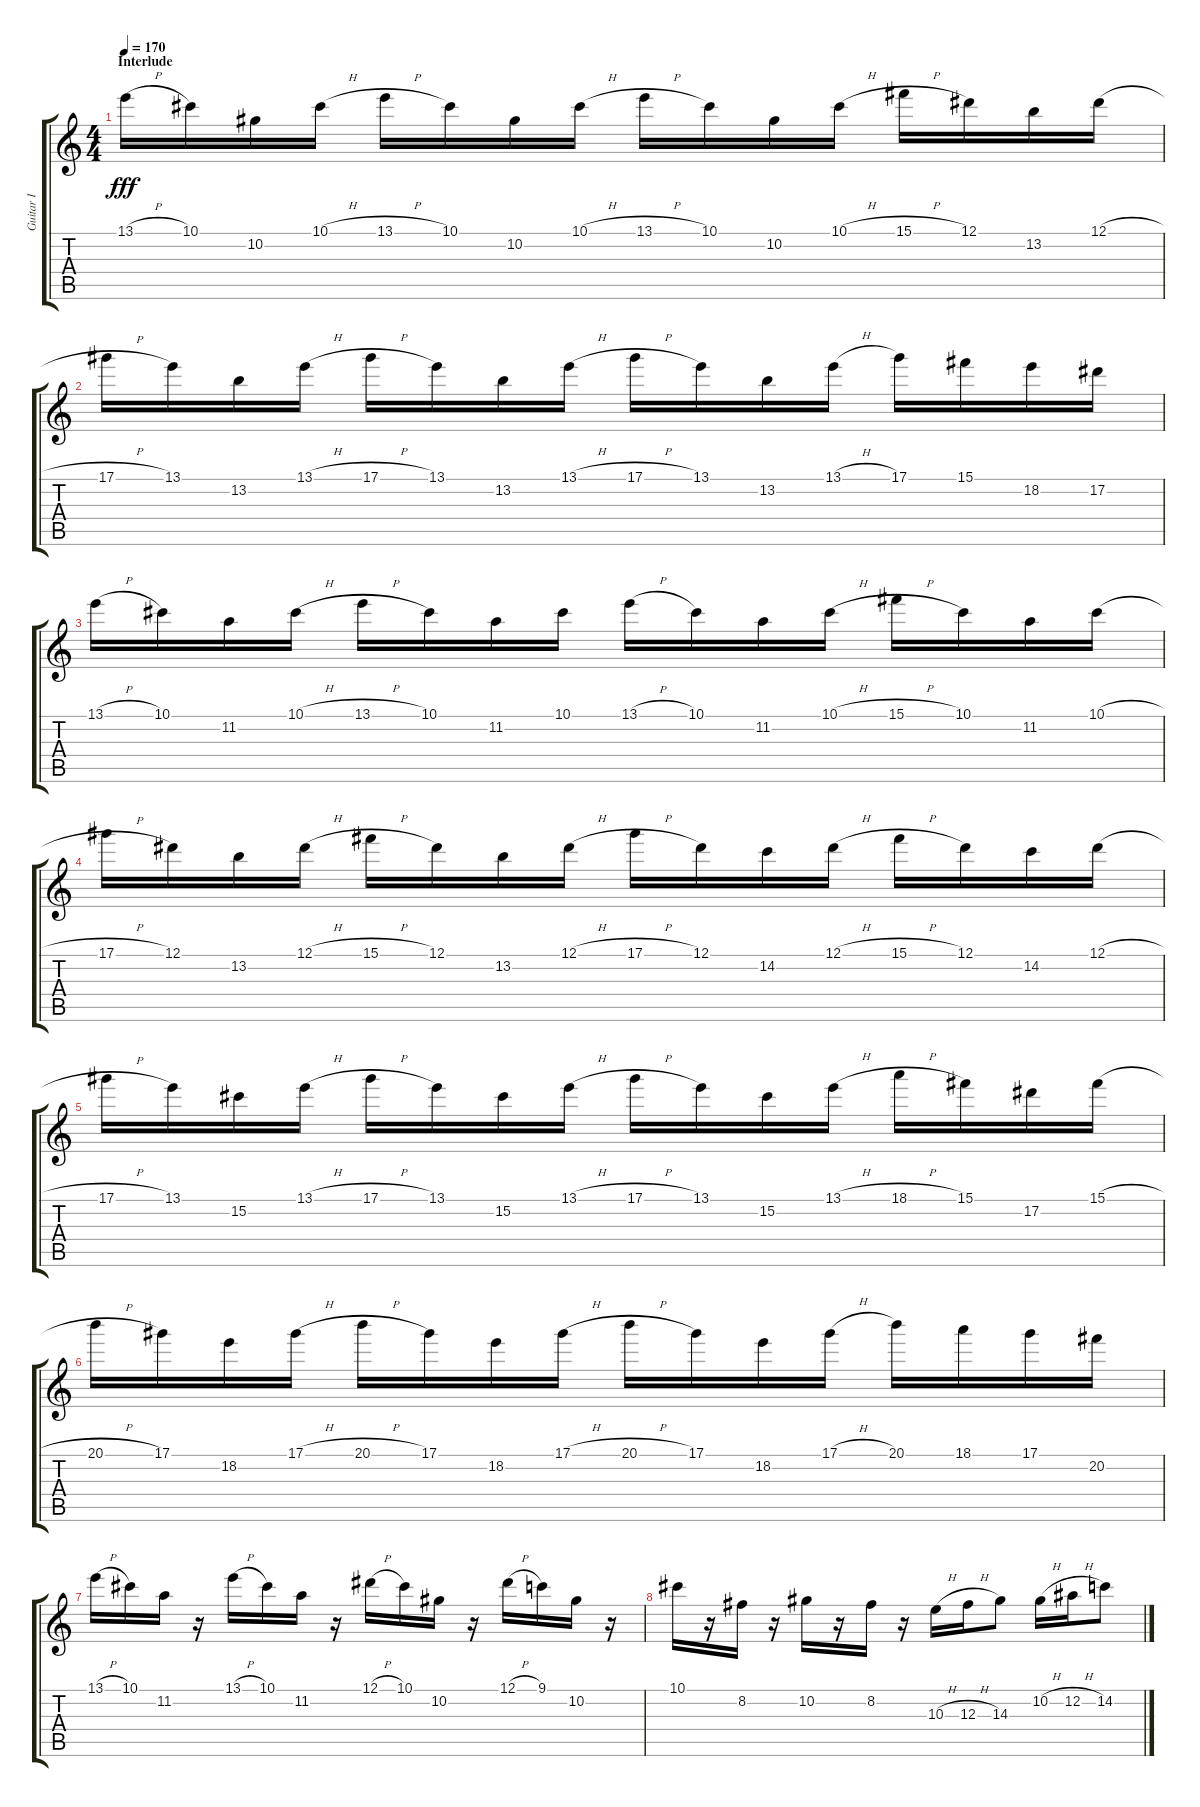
\track ("Guitar I" "Guitar I") {instrument distortionguitar}
\staff {score tabs}
\tuning (Eb4 Bb3 Gb3 Db3 Ab2 Eb2) {hide}
\ts (4 4)
\section ("" "Interlude")
\tempo 170
\clef g2
\ks c
13.1{h}.16{dy fff} 10.1.16 10.2.16 10.1{h}.16 13.1{h}.16 10.1.16 10.2.16 10.1{h}.16 13.1{h}.16 10.1.16 10.2.16 10.1{h}.16 15.1{h}.16 12.1.16 13.2.16 12.1{h}.16 |
17.1{h}.16 13.1.16 13.2.16 13.1{h}.16 17.1{h}.16 13.1.16 13.2.16 13.1{h}.16 17.1{h}.16 13.1.16 13.2.16 13.1{h}.16 17.1.16 15.1.16 18.2.16 17.2.16 |
13.1{h}.16 10.1.16 11.2.16 10.1{h}.16 13.1{h}.16 10.1.16 11.2.16 10.1.16 13.1{h}.16 10.1.16 11.2.16 10.1{h}.16 15.1{h}.16 10.1.16 11.2.16 10.1{h}.16 |
17.1{h}.16 12.1.16 13.2.16 12.1{h}.16 15.1{h}.16 12.1.16 13.2.16 12.1{h}.16 17.1{h}.16 12.1.16 14.2.16 12.1{h}.16 15.1{h}.16 12.1.16 14.2.16 12.1{h}.16 |
17.1{h}.16 13.1.16 15.2.16 13.1{h}.16 17.1{h}.16 13.1.16 15.2.16 13.1{h}.16 17.1{h}.16 13.1.16 15.2.16 13.1{h}.16 18.1{h}.16 15.1.16 17.2.16 15.1{h}.16 |
20.1{h}.16 17.1.16 18.2.16 17.1{h}.16 20.1{h}.16 17.1.16 18.2.16 17.1{h}.16 20.1{h}.16 17.1.16 18.2.16 17.1{h}.16 20.1.16 18.1.16 17.1.16 20.2.16 |
13.1{h}.16 10.1.16 11.2.16 r.16 13.1{h}.16 10.1.16 11.2.16 r.16 12.1{h}.16 10.1.16 10.2.16 r.16 12.1{h}.16 9.1.16 10.2.16 r.16 |
10.1.16 r.16 8.2.16 r.16 10.2.16 r.16 8.2.16 r.16 10.3{h}.16 12.3{h}.16 14.3.8 10.2{h}.16 12.2{h}.16 14.2.8
